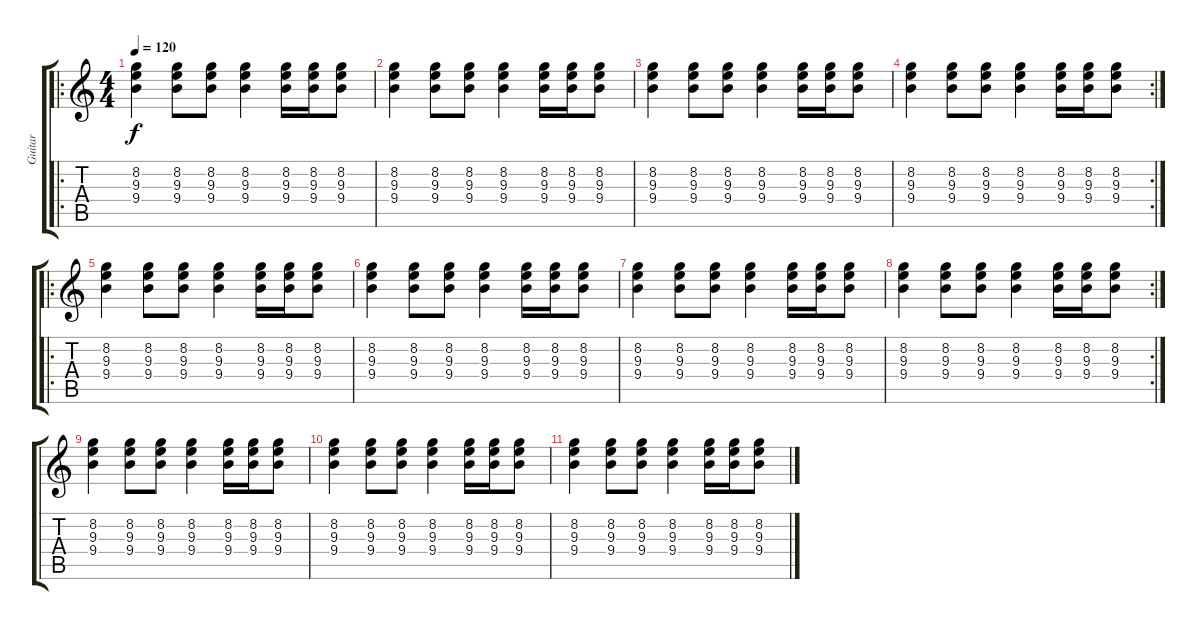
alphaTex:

\track ("Guitar" "Guitar") {instrument electricguitarclean}
\staff {score tabs}
\tuning (E4 B3 G3 D3 A2 E2) {hide}
\ro
\ts (4 4)
\tempo 120
\clef g2
\ks c
(8.2 9.3 9.4).4{dy f} (8.2 9.3 9.4).8 (8.2 9.3 9.4).8 (8.2 9.3 9.4).4 (8.2 9.3 9.4).16 (8.2 9.3 9.4).16 (8.2 9.3 9.4).8 |
(8.2 9.3 9.4).4 (8.2 9.3 9.4).8 (8.2 9.3 9.4).8 (8.2 9.3 9.4).4 (8.2 9.3 9.4).16 (8.2 9.3 9.4).16 (8.2 9.3 9.4).8 |
(8.2 9.3 9.4).4 (8.2 9.3 9.4).8 (8.2 9.3 9.4).8 (8.2 9.3 9.4).4 (8.2 9.3 9.4).16 (8.2 9.3 9.4).16 (8.2 9.3 9.4).8 |
\rc 2
(8.2 9.3 9.4).4 (8.2 9.3 9.4).8 (8.2 9.3 9.4).8 (8.2 9.3 9.4).4 (8.2 9.3 9.4).16 (8.2 9.3 9.4).16 (8.2 9.3 9.4).8 |
\ro
(8.2 9.3 9.4).4 (8.2 9.3 9.4).8 (8.2 9.3 9.4).8 (8.2 9.3 9.4).4 (8.2 9.3 9.4).16 (8.2 9.3 9.4).16 (8.2 9.3 9.4).8 |
(8.2 9.3 9.4).4 (8.2 9.3 9.4).8 (8.2 9.3 9.4).8 (8.2 9.3 9.4).4 (8.2 9.3 9.4).16 (8.2 9.3 9.4).16 (8.2 9.3 9.4).8 |
(8.2 9.3 9.4).4 (8.2 9.3 9.4).8 (8.2 9.3 9.4).8 (8.2 9.3 9.4).4 (8.2 9.3 9.4).16 (8.2 9.3 9.4).16 (8.2 9.3 9.4).8 |
\rc 2
(8.2 9.3 9.4).4 (8.2 9.3 9.4).8 (8.2 9.3 9.4).8 (8.2 9.3 9.4).4 (8.2 9.3 9.4).16 (8.2 9.3 9.4).16 (8.2 9.3 9.4).8 |
(8.2 9.3 9.4).4{volume 6} (8.2 9.3 9.4).8{volume 5} (8.2 9.3 9.4).8 (8.2 9.3 9.4).4{volume 4} (8.2 9.3 9.4).16{volume 3} (8.2 9.3 9.4).16 (8.2 9.3 9.4).8 |
(8.2 9.3 9.4).4{volume 2} (8.2 9.3 9.4).8{volume 1} (8.2 9.3 9.4).8 (8.2 9.3 9.4).4{volume 0} (8.2 9.3 9.4).16 (8.2 9.3 9.4).16 (8.2 9.3 9.4).8 |
(8.2 9.3 9.4).4 (8.2 9.3 9.4).8 (8.2 9.3 9.4).8 (8.2 9.3 9.4).4 (8.2 9.3 9.4).16 (8.2 9.3 9.4).16 (8.2 9.3 9.4).8
